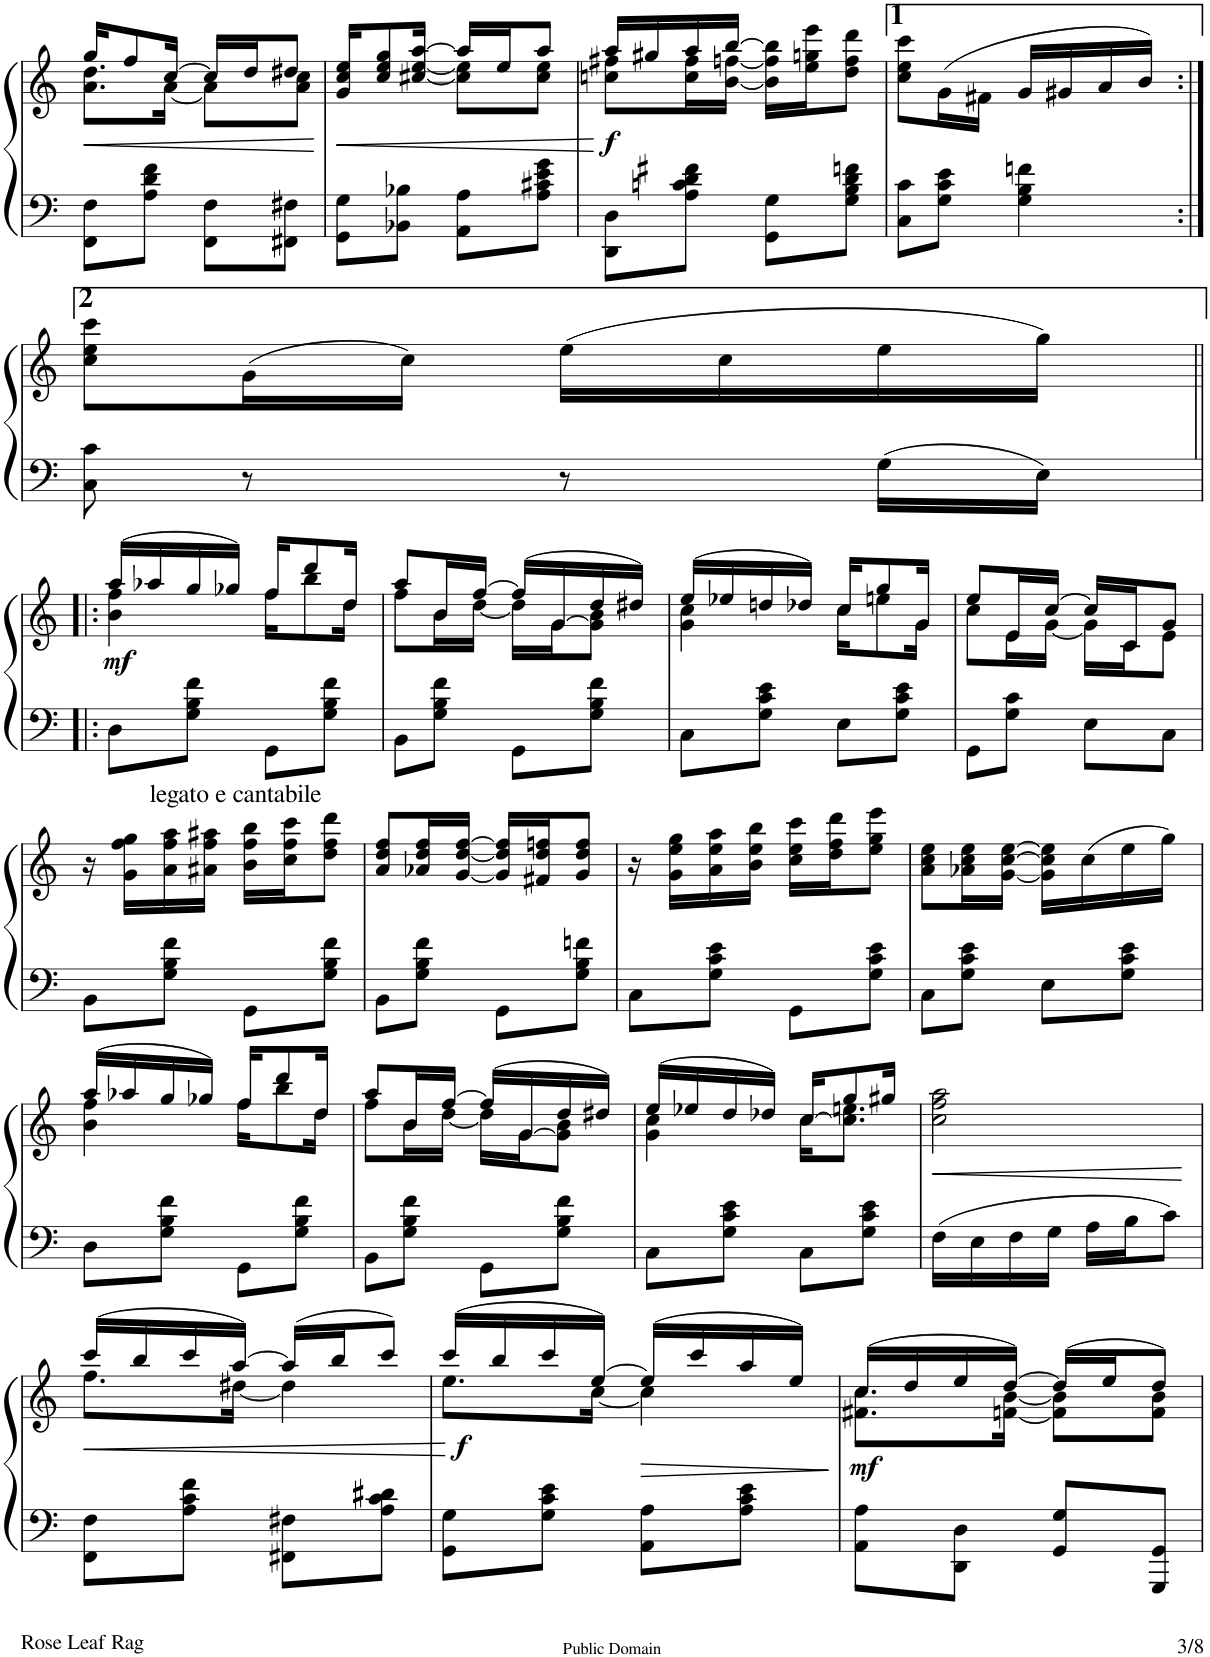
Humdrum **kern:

**kern	**kern	**dynam
*part1	*part1	*part1
*staff2	*staff1	*staff1/2
*I"Piano.	*	*
*I'Pno	*	*
!!LO:PB:g=z
*clefF4	*clefG2	*
*k[]	*k[]	*
*M2/4	*M2/4	*
=17	=17	=17
!	!	!LO:HP:b
*	*^	*
8FF\ 8F\L	16gg/KL	8.a\ 8.dd\L	<
.	8ff/	.	.
8A\ 8d\ 8f\J	.	.	.
.	[16cc/Jk	[16a\Jk	.
8FF\ 8F\L	16cc/LL]	8a\L]	.
.	16dd/J	.	.
8FF#X\ 8F#X\J	8dd#X/J	8a\ 8cc\J	.
*	*v	*v	*
.	.	[
=18	=18	=18
!	!	!LO:HP:b
*	*^	*
8GG\ 8G\L	16g/ 16cc/ 16ee/KL	4ryy	<
.	8cc/ 8ee/ 8gg/	.	.
8BB-X\ 8B-X\J	.	.	.
.	[16cc#X/ [16ee/ [16aa/Jk	.	.
8AA\ 8A\L	16aa/LL]	8cc#\] 8ee\]L	.
.	16ee/J	.	.
8A\ 8c#X\ 8e\ 8g\J	8aa/J	8cc#\ 8ee\J	.
*	*v	*v	*
.	.	[
=19	=19	=19
*	*^	*
!	!	!	!LO:DY:b
8DD\ 8D\L	8ccn\ 8ff#X\L	16aa/LL	f
.	.	16gg#X/	.
8A\ 8cn\ 8d\ 8f#X\J	16cc\ 16ff#\L	16aa/	.
.	[16b\ [16ffn\JJ	[16bb/JJ	.
8GG\ 8G\L	16b\] 16ff\] 16bb\]LL	4ryy	.
.	16ee\ 16ggn\ 16eee\J	.	.
8G\ 8B\ 8d\ 8fn\J	8dd\ 8ff\ 8ddd\J	.	.
*	*v	*v	*
=20	=20	=20
8C\ 8c\L	8cc\ 8ee\ 8ccc\L	.
8G\ 8c\ 8e\J	(16g\L	.
.	16f#X\JJ	.
4G\ 4B\ 4fn\	16g/LL	.
.	16g#X/	.
.	16a/	.
.	16b/JJ)	.
!!LO:LB:g=z
=21:|!	=21:|!	=21:|!
8C\ 8c\	8cc\ 8ee\ 8ccc\L	.
8r	(16g\L	.
.	16cc\JJ)	.
8r	(16ee\LL	.
.	16cc\	.
16G\LL	16ee\	.
16E\JJ	16gg\JJ)	.
!!LO:LB:g=z
=22!|:	=22!|:	=22!|:
*	*^	*
!	!	!	!LO:DY:b
8D\L	(16aa/LL	4b\ 4ff\	mf
.	16aa-X/	.	.
!LO:TX:b:t=legato e cantabile	!	!	!
8G\ 8B\ 8f\J	16gg/	.	.
.	16gg-X/JJ)	.	.
8GG\L	16ff/KL	16ff\KL	.
.	8ddd/	8bb\	.
8G\ 8B\ 8f\J	.	.	.
.	16dd/Jk	16dd\Jk	.
=23	=23	=23	=23
8BB\L	8aa/L	8ff\L	.
8G\ 8B\ 8f\J	16b/L	16b\L	.
.	[16ff/JJ	[16dd\JJ	.
8GG\L	(16ff/LL]	16dd\LL]	.
.	[16g/	[16g\J	.
8G\ 8B\ 8f\J	16dd/	8g\] 8b\J	.
.	16dd#X/JJ)	.	.
=24	=24	=24	=24
8C\L	(16ee/LL	4g\ 4cc\	.
.	16ee-X/	.	.
8G\ 8c\ 8e\J	16ddn/	.	.
.	16dd-X/JJ)	.	.
8E\L	16cc/KL	16cc\KL	.
.	8gg/	8een\	.
8G\ 8c\ 8e\J	.	.	.
.	16g/Jk	16g\Jk	.
=25	=25	=25	=25
8GG\L	8ee/L	8cc\L	.
8G\ 8c\J	16e/L	16e\L	.
.	[16cc/JJ	[16g\JJ	.
8E\L	16cc/LL]	16g\LL]	.
.	16c/J	16c\J	.
8C\J	8g/J	8e\J	.
*	*v	*v	*
!!LO:LB:g=z
=26	=26	=26
8BB\L	16r	.
.	16g\ 16ff\ 16gg\LL	.
8G\ 8B\ 8f\J	16a\ 16ff\ 16aa\	.
.	16a#X\ 16ff\ 16aa#X\JJ	.
8GG\L	16b\ 16ff\ 16bb\LL	.
.	16cc\ 16ff\ 16ccc\J	.
8G\ 8B\ 8f\J	8dd\ 8ff\ 8ddd\J	.
=27	=27	=27
8BB\L	8a/ 8dd/ 8ff/L	.
8G\ 8B\ 8f\J	16a-X/ 16dd/ 16ff/L	.
.	[16g/ [16dd/ [16ff/JJ	.
8GG\L	16g/] 16dd/] 16ff/]LL	.
.	16f#X/ 16dd/ 16ffn/J	.
8G\ 8B\ 8fn\J	8g/ 8dd/ 8ff/J	.
=28	=28	=28
8C\L	16r	.
.	16g\ 16ee\ 16gg\LL	.
8G\ 8c\ 8e\J	16a\ 16ee\ 16aa\	.
.	16b\ 16ee\ 16bb\JJ	.
8GG\L	16cc\ 16ee\ 16ccc\LL	.
.	16dd\ 16ff\ 16ddd\J	.
8G\ 8c\ 8e\J	8ee\ 8gg\ 8eee\J	.
=29	=29	=29
8C\L	8a\ 8cc\ 8ee\L	.
8G\ 8c\ 8e\J	16a-X\ 16cc\ 16ee\L	.
.	[16g\ [16cc\ [16ee\JJ	.
8E\L	16g\] 16cc\] 16ee\]LL	.
.	(16cc\	.
8G\ 8c\ 8e\J	16ee\	.
.	16gg\JJ)	.
!!LO:LB:g=z
=30	=30	=30
*	*^	*
8D\L	(16aa/LL	4b\ 4ff\	.
.	16aa-X/	.	.
8G\ 8B\ 8f\J	16gg/	.	.
.	16gg-X/JJ)	.	.
8GG\L	16ff/KL	16ff\KL	.
.	8ddd/	8bb\	.
8G\ 8B\ 8f\J	.	.	.
.	16dd/Jk	16dd\Jk	.
=31	=31	=31	=31
8BB\L	8aa/L	8ff\L	.
8G\ 8B\ 8f\J	16b/L	16b\L	.
.	[16ff/JJ	[16dd\JJ	.
8GG\L	(16ff/LL]	16dd\LL]	.
.	[16g/	[16g\J	.
8G\ 8B\ 8f\J	16dd/	8g\] 8b\J	.
.	16dd#X/JJ)	.	.
=32	=32	=32	=32
8C\L	(16ee/LL	4g\ 4cc\	.
.	16ee-X/	.	.
8G\ 8c\ 8e\J	16dd/	.	.
.	16dd-X/JJ)	.	.
8C\L	[16cc/KL	[16cc\KL	.
.	8gg/	8.cc\] 8.een\J	.
8G\ 8c\ 8e\J	.	.	.
.	16gg#X/Jk	.	.
*	*v	*v	*
=33	=33	=33
!	!	!LO:HP:b
16F\LL	2cc\ 2ff\ 2aa\	<
16E\	.	.
16F\	.	.
16G\JJ	.	.
16A\LL	.	.
16B\J	.	.
8c\J	.	.
.	.	[
!!LO:LB:g=z
=34	=34	=34
!	!	!LO:HP:b
*	*^	*
8FF\ 8F\L	(16ccc/LL	8.ff\L	<
.	16bb/	.	.
8A\ 8c\ 8f\J	16ccc/	.	.
.	[16aa/JJ)	[16dd#X\Jk	.
8FF#X\ 8F#X\L	(16aa/LL]	4dd#\]	.
.	16bb/J	.	.
8A\ 8c\ 8d#X\J	8ccc/J)	.	.
*	*v	*v	*
.	.	[
=35	=35	=35
*	*^	*
!	!	!	!LO:DY:b
8GG\ 8G\L	(16ccc/LL	8.ee\L	f
.	16bb/	.	.
8G\ 8c\ 8e\J	16ccc/	.	.
.	[16ee/JJ)	[16cc\Jk	.
!	!	!	!LO:HP:b
8AA\ 8A\L	(16ee/LL]	4cc\]	>
.	16ccc/	.	.
8A\ 8c\ 8e\J	16aa/	.	.
.	16ee/JJ)	.	.
*	*v	*v	*
.	.	]
=36	=36	=36
!	!LO:N:head=solid	!LO:DY:b
*	*^	*
8AA\ 8A\L	(16cc/LL	8.f#X\ 8.cc\L	mf
.	16dd/	.	.
8DD\ 8D\J	16ee/	.	.
.	[16dd/JJ)	[16fn\ [16b\Jk	.
8GG/ 8G/L	(16dd/LL]	8f\] 8b\]L	.
.	16ee/J	.	.
8GGG/ 8GG/J	8dd/J)	8f\ 8b\J	.
*	*v	*v	*
=	=	=
*-	*-	*-
